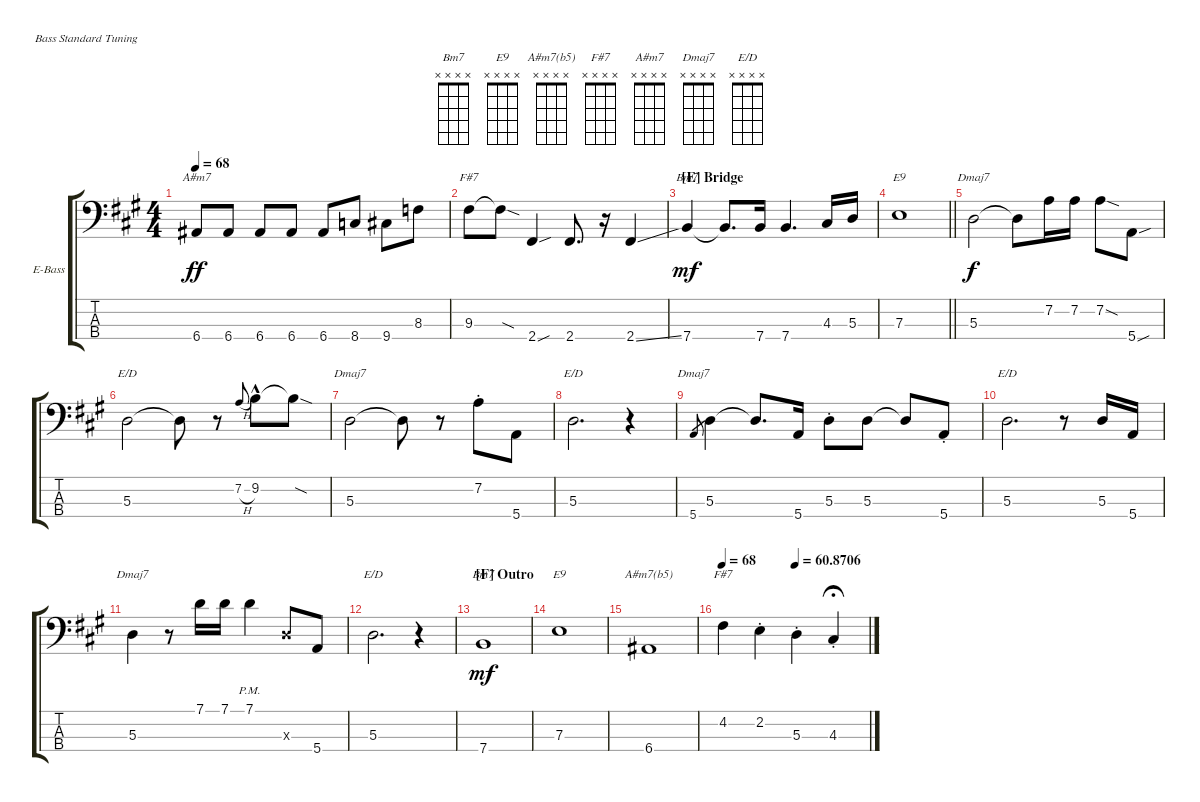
\defaultSystemsLayout 4
\bracketExtendMode groupsimilarinstruments
\firstSystemTrackNameOrientation horizontal
\otherSystemsTrackNameOrientation horizontal
\track ("Electric Bass" "E-Bass") {instrument electricbassfinger}
\staff {score tabs}
\tuning (G2 D2 A1 E1)
\chord ("Bm7" x x x x)
\chord ("E9" x x x x)
\chord ("A#m7(b5)" x x x x)
\chord ("F#7" x x x x)
\chord ("A#m7" x x x x)
\chord ("Dmaj7" x x x x)
\chord ("E/D" x x x x)
\ts (4 4)
\tempo 68
\clef f4
\ks a
6.4.8{ch "A#m7" dy ff} 6.4.8 6.4.8 6.4.8 6.4.8 8.4.8 9.4.8 8.3.8 |
9.3.8{ch "F#7"} 9.3{sod t}.8 2.4{sou}.4 2.4.8{d} r.16 2.4{ss}.4 |
\section ("E" "Bridge")
\scale
0.53784 7.4.4{ch "Bm7" dy mf} 7.4{t}.8{d} 7.4.16 7.4.4{d} 4.3.16 5.3.16 |
\scale
0.462089
\barLineRight lightlight
7.3.1{ch "E9"} |
5.3.2{ch "Dmaj7" dy f} 5.3{t}.8 7.2.16 7.2.16 7.2{sod}.8 5.4{sou}.8 |
5.3.2{ch "E/D"} 5.3{t}.8 r.8 7.2{h}.8{gr onbeat} 9.2{hac}.8 9.2{sod t}.8 |
5.3.2{ch "Dmaj7"} 5.3{t}.8 r.8 7.2{st}.8 5.4.8 |
5.3.2{d ch "E/D"} r.4 |
5.4.8{ch "Dmaj7" gr} 5.3.4 5.3{t}.8{d} 5.4.16 5.3{st}.8 5.3.8 5.3{t}.8 5.4{st}.8 |
5.3.2{d ch "E/D"} r.8 5.3.16 5.4.16 |
5.3.4{ch "Dmaj7"} r.8 7.1.16 7.1.16 7.1{pm}.4 5.3{x}.8 5.4.8 |
5.3.2{d ch "E/D"} r.4 |
\section ("F" "Outro")
7.4.1{ch "Bm7" dy mf} |
7.3.1{ch "E9"} |
6.4.1{ch "A#m7(b5)"} |
\tempo 68
\tempo (60.8706 0.5)
4.2.4{ch "F#7"} 2.2{st}.4 5.3{st}.4 4.3{st}.4{fermata (medium 0.5)}
